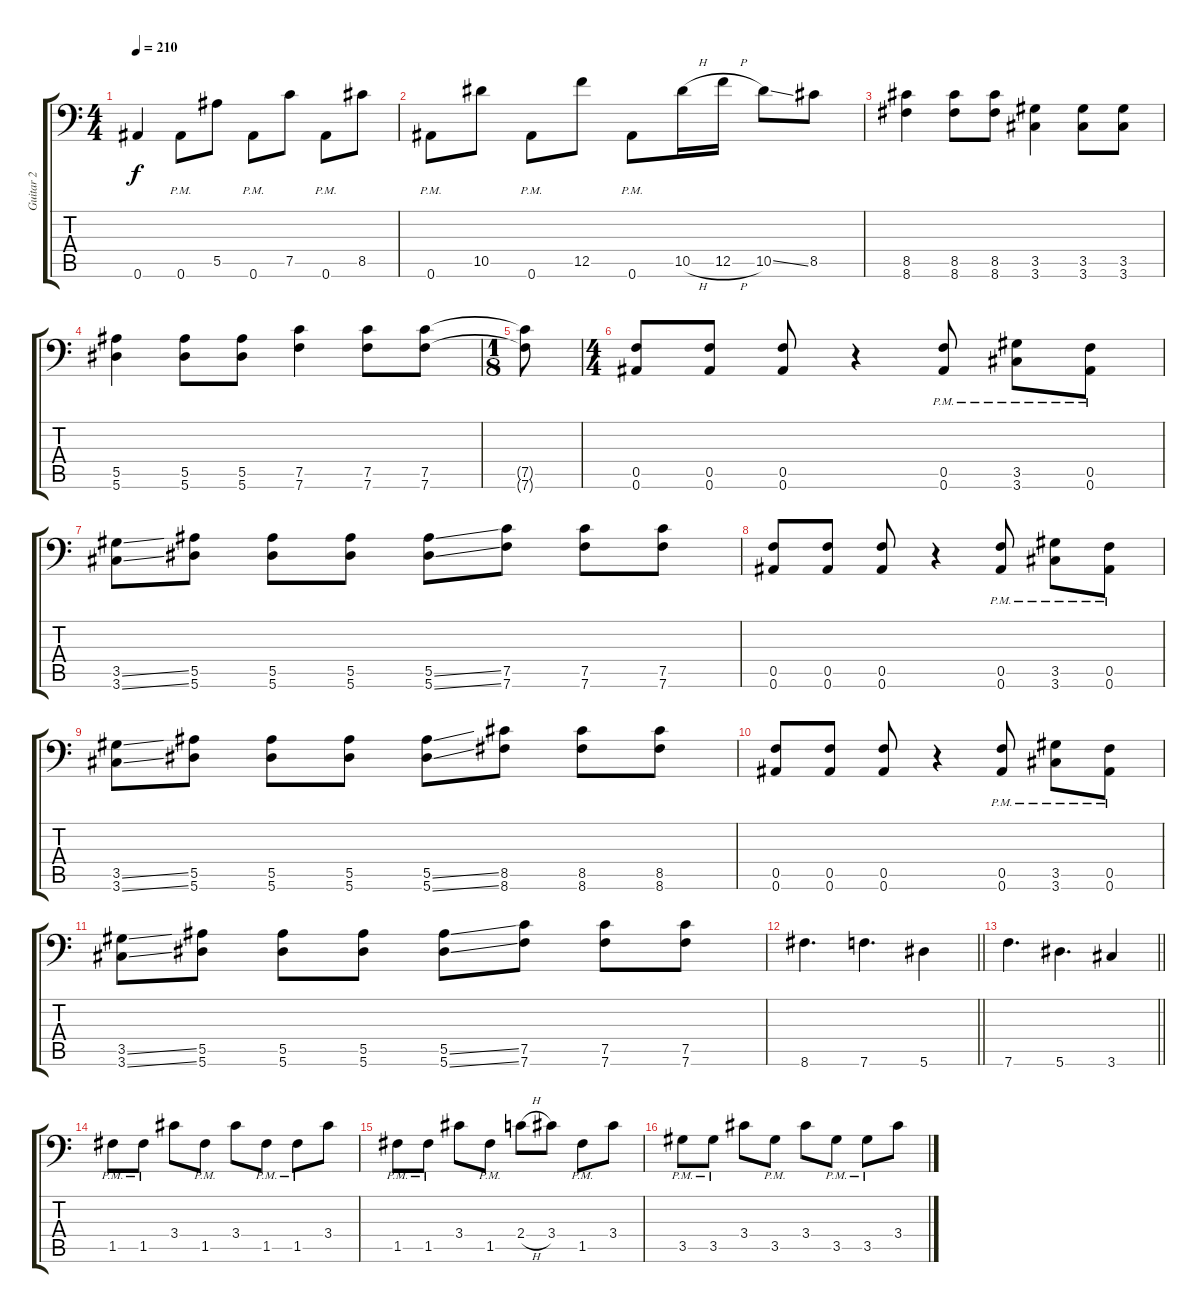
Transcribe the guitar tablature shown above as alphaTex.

\track ("Guitar 2" "Guitar 2") {instrument distortionguitar}
\staff {score tabs}
\tuning (C4 G3 Eb3 Bb2 F2 Bb1) {hide}
\ts (4 4)
\tempo 210
\clef f4
\ks c
0.6.4{dy f} 0.6{pm}.8 5.5.8 0.6{pm}.8 7.5.8 0.6{pm}.8 8.5.8 |
0.6{pm}.8 10.5.8 0.6{pm}.8 12.5.8 0.6{pm}.8 10.5{h}.16 12.5{h}.16 10.5{ss}.8 8.5.8 |
(8.5 8.6).4 (8.5 8.6).8 (8.5 8.6).8 (3.5 3.6).4 (3.5 3.6).8 (3.5 3.6).8 |
(5.5 5.6).4 (5.5 5.6).8 (5.5 5.6).8 (7.5 7.6).4 (7.5 7.6).8 (7.5 7.6).8 |
\ts (1 8)
(7.5{t} 7.6{t}).8 |
\ts (4 4)
(0.5 0.6).8{balance 8} (0.5 0.6).8 (0.5 0.6).8 r.4 (0.5{pm} 0.6{pm}).8 (3.5{pm} 3.6{pm}).8 (0.5{pm} 0.6{pm}).8 |
(3.5{ss} 3.6{ss}).8 (5.5 5.6).8 (5.5 5.6).8 (5.5 5.6).8 (5.5{ss} 5.6{ss}).8 (7.5 7.6).8 (7.5 7.6).8 (7.5 7.6).8 |
(0.5 0.6).8 (0.5 0.6).8 (0.5 0.6).8 r.4 (0.5{pm} 0.6{pm}).8 (3.5{pm} 3.6{pm}).8 (0.5{pm} 0.6{pm}).8 |
(3.5{ss} 3.6{ss}).8 (5.5 5.6).8 (5.5 5.6).8 (5.5 5.6).8 (5.5{ss} 5.6{ss}).8 (8.5 8.6).8 (8.5 8.6).8 (8.5 8.6).8 |
(0.5 0.6).8 (0.5 0.6).8 (0.5 0.6).8 r.4 (0.5{pm} 0.6{pm}).8 (3.5{pm} 3.6{pm}).8 (0.5{pm} 0.6{pm}).8 |
(3.5{ss} 3.6{ss}).8 (5.5 5.6).8 (5.5 5.6).8 (5.5 5.6).8 (5.5{ss} 5.6{ss}).8 (7.5 7.6).8 (7.5 7.6).8 (7.5 7.6).8 |
\barLineRight lightlight
8.6.4{d} 7.6.4{d} 5.6.4 |
\barLineRight lightlight
7.6.4{d} 5.6.4{d} 3.6.4 |
1.5{pm}.8 1.5{pm}.8 3.4.8 1.5{pm}.8 3.4.8 1.5{pm}.8 1.5{pm}.8 3.4.8 |
1.5{pm}.8 1.5{pm}.8 3.4.8 1.5{pm}.8 2.4{h}.8 3.4.8 1.5{pm}.8 3.4.8 |
3.5{pm}.8 3.5{pm}.8 3.4.8 3.5{pm}.8 3.4.8 3.5{pm}.8 3.5{pm}.8 3.4.8
